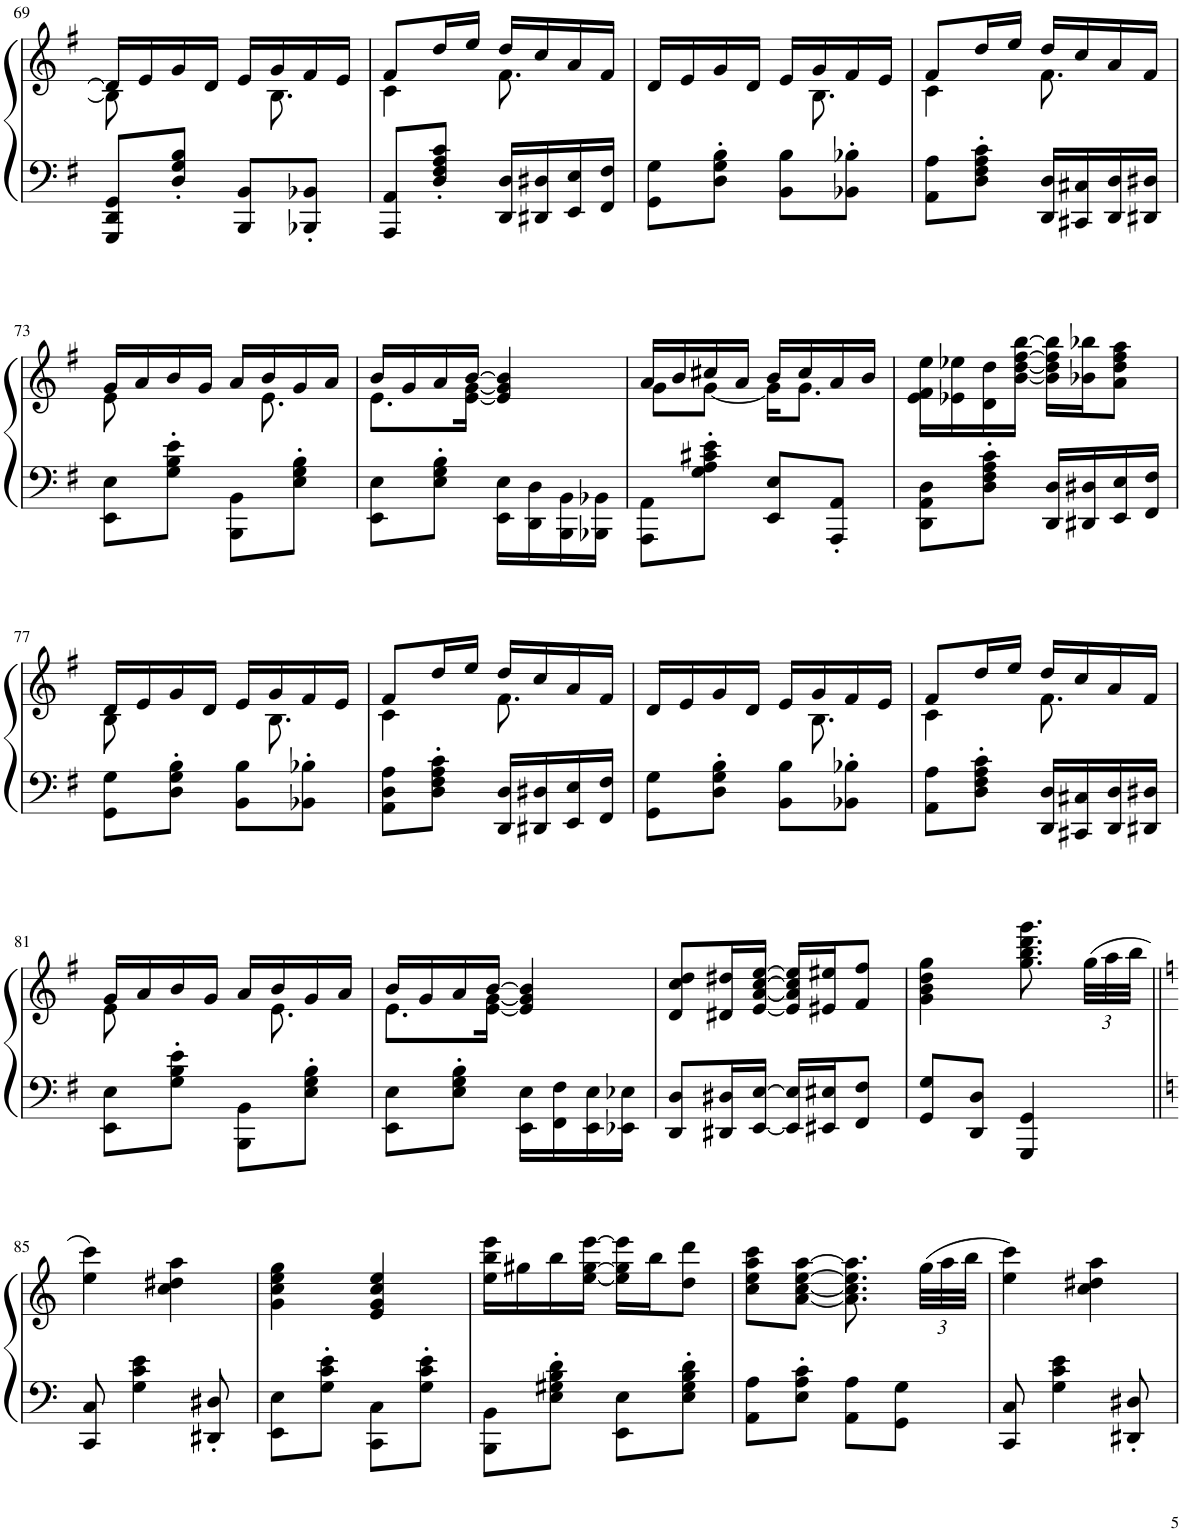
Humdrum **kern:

**kern	**kern
*part1	*part1
*staff2	*staff1
*I"Piano	*
*I'Pno.	*
!!LO:PB:g=z
*clefF4	*clefG2
*k[f#]	*k[f#]
*G:	*G:
*M2/4	*M2/4
=69	=69
*	*^
8GGG/ 8DD/ 8GG/L	16d/LL]	8B\]
.	16e/	.
8D/' 8G/' 8B/'J	16g/	8.ryy
.	16d/JJ	.
8BBB/ 8BB/L	16e/LL	.
.	16g/	8.B\
8BBB-X/' 8BB-X/'J	16f#/	.
.	16e/JJ	.
=70	=70	=70
8AAA/ 8AA/L	8f#/L	4c\
8D/' 8F#/' 8A/' 8c/'J	16dd/L	.
.	16ee/JJ	.
16DD/ 16D/LL	16dd/LL	8.f#\
16DD#X/ 16D#X/	16cc/	.
16EE/ 16E/	16a/	.
16FF#/ 16F#/JJ	16f#/JJ	16ryy
=71	=71	=71
8GG\ 8G\L	16d/LL	16ryy
*	*v	*v
.	16e/
8D\' 8G\' 8B\'J	16g/
.	16d/JJ
8BB\ 8B\L	16e/LL
*	*^
.	16g/	8.B\
8BB-X\' 8B-X\'J	16f#/	.
.	16e/JJ	.
=72	=72	=72
8AA\ 8A\L	8f#/L	4c\
8D\' 8F#\' 8A\' 8c\'J	16dd/L	.
.	16ee/JJ	.
16DD/ 16D/LL	16dd/LL	8.f#\
16CC#X/ 16C#X/	16cc/	.
16DD/ 16D/	16a/	.
16DD#X/ 16D#X/JJ	16f#/JJ	16ryy
!!LO:LB:g=z	!!
=73	=73	=73
8EE\ 8E\L	16g/LL	8e\
.	16a/	.
8G\' 8B\' 8e\'J	16b/	8.ryy
.	16g/JJ	.
8BBB\ 8BB\L	16a/LL	.
.	16b/	8.e\
8E\' 8G\' 8B\'J	16g/	.
.	16a/JJ	.
=74	=74	=74
8EE\ 8E\L	16b/LL	8.e\L
.	16g/	.
8E\' 8G\' 8B\'J	16a/	.
.	[16b/JJ	[16e\ [16g\Jk
16EE\ 16E\LL	4e/] 4g/] 4b/]	4ryy
16DD\ 16D\	.	.
16BBB\ 16BB\	.	.
16BBB-X\ 16BB-X\JJ	.	.
=75	=75	=75
8AAA\ 8AA\L	16a/LL	8g\L
.	16b/	.
8G\' 8A\' 8c#X\' 8e\'J	16cc#X/	[8g\J
.	16a/JJ	.
8EE/ 8E/L	16b/LL	16g\KL]
.	16cc#/	8.g\J
8AAA/' 8AA/'J	16a/	.
.	16b/JJ	.
*	*v	*v
=76	=76
8DD\ 8AA\ 8D\L	16e\ 16f#\ 16ee\LL
.	16e-X\ 16ee-X\
8D\' 8F#\' 8A\' 8c\'J	16d\ 16dd\
.	[16b\ [16dd\ [16ff#\ [16bb\JJ
16DD/ 16D/LL	16b\] 16dd\] 16ff#\] 16bb\]LL
16DD#X/ 16D#X/	16b-X\ 16bb-X\J
16EE/ 16E/	8a\ 8dd\ 8ff#\ 8aa\J
16FF#/ 16F#/JJ	.
!!LO:LB:g=z
=77	=77
*	*^
8GG\ 8G\L	16d/LL	8B\
.	16e/	.
8D\' 8G\' 8B\'J	16g/	8.ryy
.	16d/JJ	.
8BB\ 8B\L	16e/LL	.
.	16g/	8.B\
8BB-X\' 8B-X\'J	16f#/	.
.	16e/JJ	.
=78	=78	=78
8AA\ 8D\ 8A\L	8f#/L	4c\
8D\' 8F#\' 8A\' 8c\'J	16dd/L	.
.	16ee/JJ	.
16DD/ 16D/LL	16dd/LL	8.f#\
16DD#X/ 16D#X/	16cc/	.
16EE/ 16E/	16a/	.
16FF#/ 16F#/JJ	16f#/JJ	16ryy
=79	=79	=79
8GG\ 8G\L	16d/LL	16ryy
*	*v	*v
.	16e/
8D\' 8G\' 8B\'J	16g/
.	16d/JJ
8BB\ 8B\L	16e/LL
*	*^
.	16g/	8.B\
8BB-X\' 8B-X\'J	16f#/	.
.	16e/JJ	.
=80	=80	=80
8AA\ 8A\L	8f#/L	4c\
8D\' 8F#\' 8A\' 8c\'J	16dd/L	.
.	16ee/JJ	.
16DD/ 16D/LL	16dd/LL	8.f#\
16CC#X/ 16C#X/	16cc/	.
16DD/ 16D/	16a/	.
16DD#X/ 16D#X/JJ	16f#/JJ	16ryy
!!LO:LB:g=z	!!
=81	=81	=81
8EE\ 8E\L	16g/LL	8e\
.	16a/	.
8G\' 8B\' 8e\'J	16b/	8.ryy
.	16g/JJ	.
8BBB\ 8BB\L	16a/LL	.
.	16b/	8.e\
8E\' 8G\' 8B\'J	16g/	.
.	16a/JJ	.
=82	=82	=82
8EE\ 8E\L	16b/LL	8.e\L
.	16g/	.
8E\' 8G\' 8B\'J	16a/	.
.	[16b/JJ	[16e\ [16g\Jk
16EE\ 16E\LL	4e/] 4g/] 4b/]	4ryy
16FF#\ 16F#\	.	.
16EE\ 16E\	.	.
16EE-X\ 16E-X\JJ	.	.
*	*v	*v
=83	=83
8DD/ 8D/L	8d/ 8cc/ 8dd/L
16DD#X/ 16D#X/L	16d#X/ 16dd#X/L
[16EE/ [16E/JJ	[16e/ [16a/ [16cc/ [16ee/JJ
16EE/] 16E/]LL	16e/] 16a/] 16cc/] 16ee/]LL
16EE#X/ 16E#X/J	16e#X/ 16ee#X/J
8FF#/ 8F#/J	8f#/ 8ff#/J
=84	=84
8GG/ 8G/L	4g\ 4b\ 4dd\ 4gg\
8DD/ 8D/J	.
4GGG/ 4GG/	8.gg\ 8.bb\ 8.ddd\ 8.ggg\
*	*Xbrackettup
.	(48gg\LLL
.	48aa\
.	48bb\JJJ
!!LO:LB:g=z
=85||	=85||
*k[]	*k[]
8CC/ 8C/	4ee\ 4ccc\)
4G\ 4c\ 4e\	.
.	4cc\ 4dd#X\ 4aa\
8DD#X/' 8D#X/'	.
=86	=86
8EE\ 8E\L	4g\ 4cc\ 4ee\ 4gg\
8G\' 8c\' 8e\'J	.
8CC\ 8C\L	4e/ 4g/ 4cc/ 4ee/
8G\' 8c\' 8e\'J	.
=87	=87
8BBB\ 8BB\L	16ee\ 16bb\ 16eee\LL
.	16gg#X\
8E\' 8G#X\' 8B\' 8d\'J	16bb\
.	[16ee\ [16gg#\ [16eee\JJ
8EE\ 8E\L	16ee\] 16gg#\] 16eee\]LL
.	16bb\J
8E\' 8G#\' 8B\' 8d\'J	8dd\ 8ddd\J
=88	=88
8AA\ 8A\L	8cc\ 8ee\ 8aa\ 8ccc\L
8E\' 8A\' 8c\'J	[8a\ [8cc\ [8ee\ [8aa\J
8AA\ 8A\L	8.a\] 8.cc\] 8.ee\] 8.aa\]
8GG\ 8G\J	.
.	(48gg\LLL
.	48aa\
.	48bb\JJJ
=89	=89
8CC/ 8C/	4ee\ 4ccc\)
4G\ 4c\ 4e\	.
.	4cc\ 4dd#X\ 4aa\
8DD#X/' 8D#X/'	.
=	=
*-	*-
